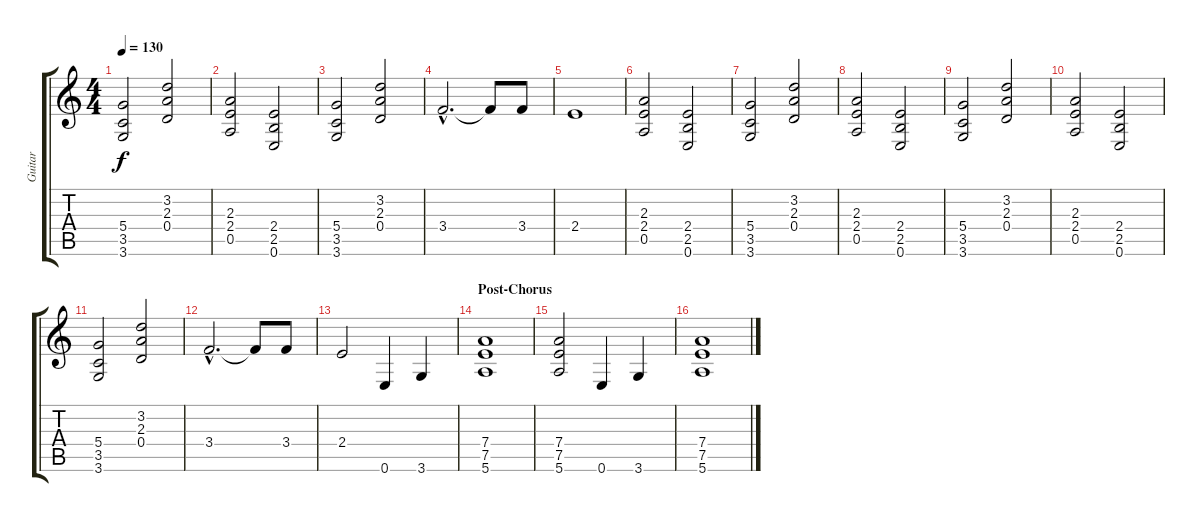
\track ("Guitar" "Guitar") {instrument distortionguitar}
\staff {score tabs}
\tuning (E4 B3 G3 D3 A2 E2) {hide}
\ts (4 4)
\tempo 130
\clef g2
\ks c
(5.4 3.5 3.6).2{dy f} (3.2 2.3 0.4).2 |
(2.3 2.4 0.5).2 (2.4 2.5 0.6).2 |
(5.4 3.5 3.6).2 (3.2 2.3 0.4).2 |
3.4{hac}.2{d} 3.4{t}.8 3.4.8 |
2.4.1 |
(2.3 2.4 0.5).2 (2.4 2.5 0.6).2 |
(5.4 3.5 3.6).2 (3.2 2.3 0.4).2 |
(2.3 2.4 0.5).2 (2.4 2.5 0.6).2 |
(5.4 3.5 3.6).2 (3.2 2.3 0.4).2 |
(2.3 2.4 0.5).2 (2.4 2.5 0.6).2 |
(5.4 3.5 3.6).2 (3.2 2.3 0.4).2 |
3.4{hac}.2{d} 3.4{t}.8 3.4.8 |
2.4.2 0.6.4 3.6.4 |
\section ("" "Post-Chorus")
(7.4 7.5 5.6).1 |
(7.4 7.5 5.6).2 0.6.4 3.6.4 |
(7.4 7.5 5.6).1
